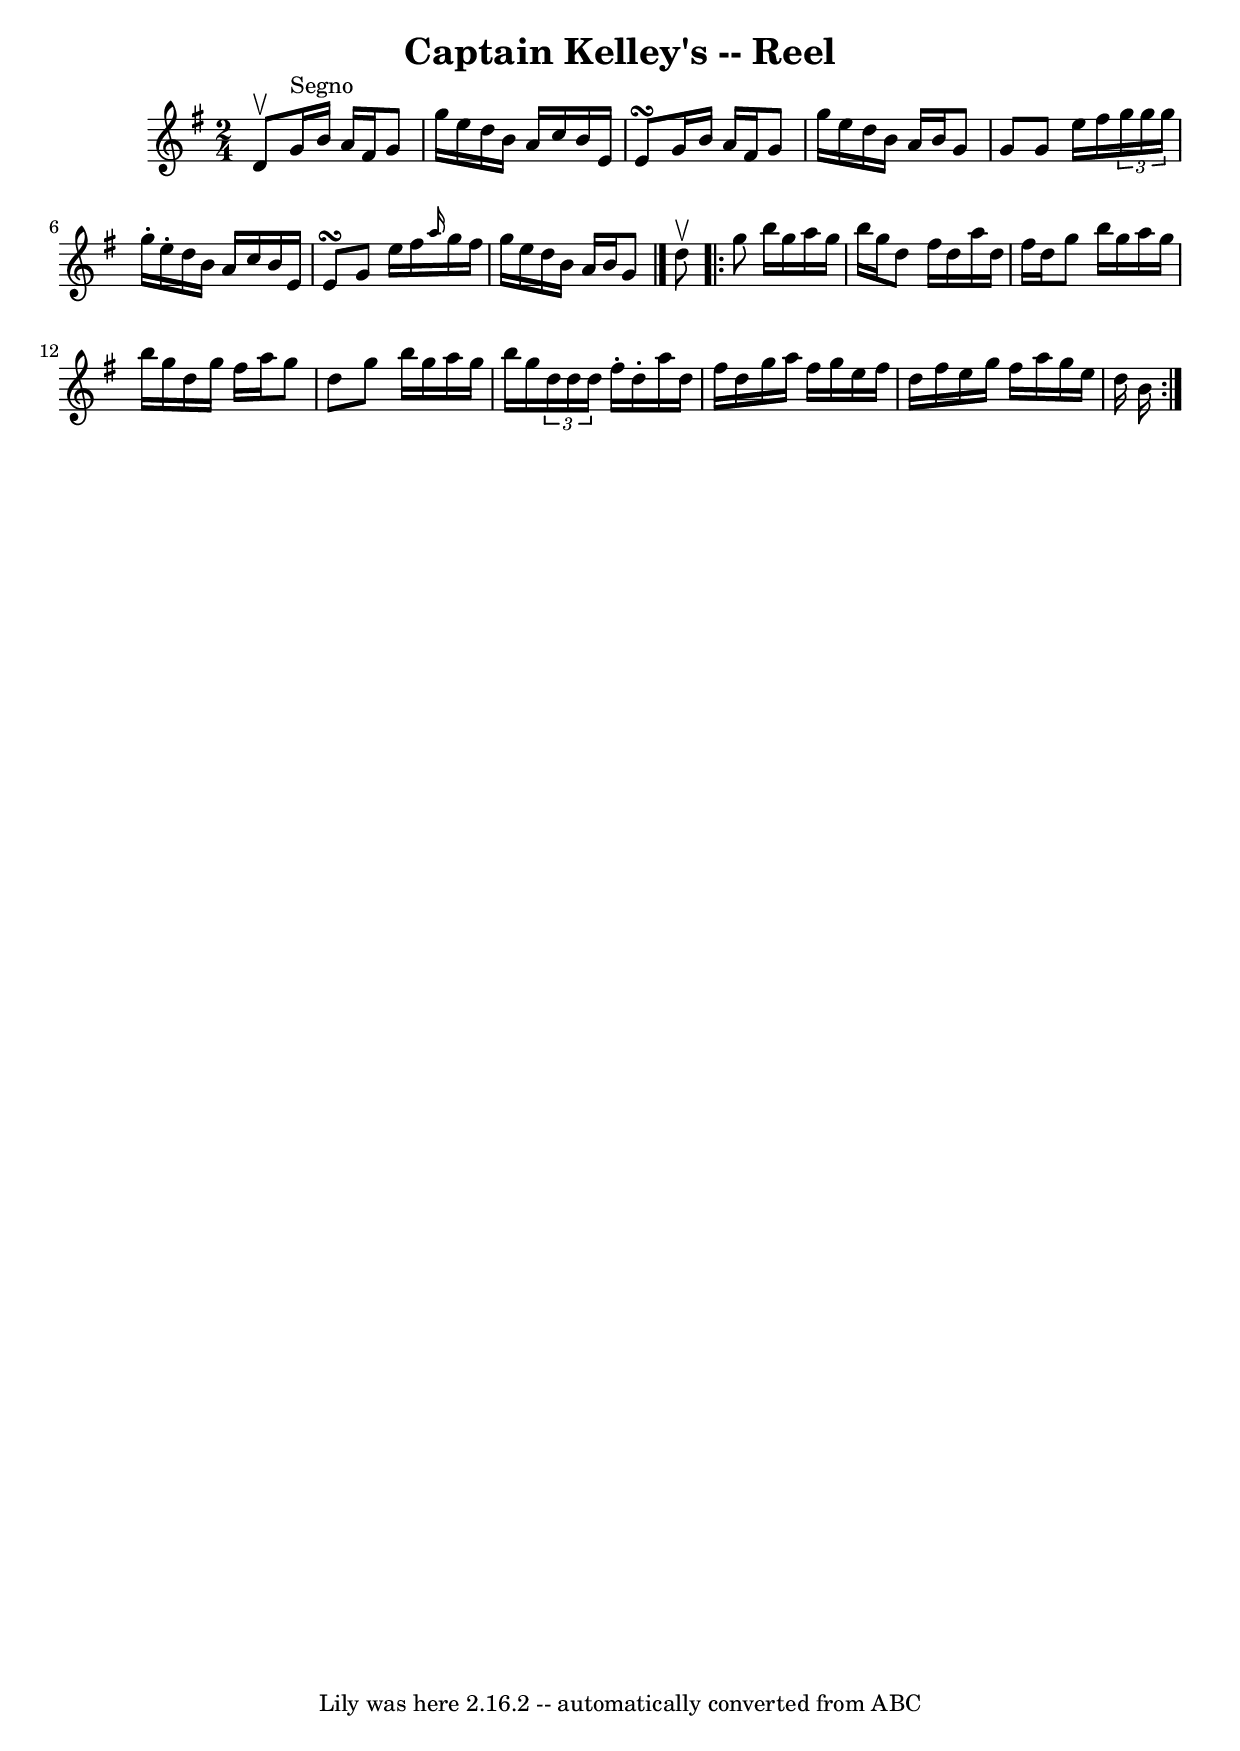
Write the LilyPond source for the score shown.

\version "2.16.2"
\include "Mammoth.ily"
\header {
  %% book = "Ryan's Mammoth Collection"
 crossRefNumber = "1"
 footnotes = "\\\\44"
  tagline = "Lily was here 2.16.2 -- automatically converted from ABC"
  title = "Captain Kelley's -- Reel"

}
voicedefault =  {


  \time 2/4 
  \key g \major d'8^\upbow    |
 g'16^"Segno" b'16 a'16 fs'16 g'8 g''16 e''16     |
 d''16 b'16 a'16 c''16 b'16 e'16 e'8\turn     |
 g'16 b'16 a'16 fs'16 g'8 g''16 e''16     |
 d''16 b'16 a'16 b'16 g'8 g'8     |
 g'8 e''16 fs''16    \times 2/3 { g''16 g''16    
				 g''16   				  } g''16-. e''16-.    |
 d''16 b'16 a'16 c''16 b'16 e'16 e'8\turn     |
 g'8 e''16 fs''16  \grace {    
 a''16     } g''16 fs''16 g''16 e''16     |
 d''16 b'16 a'16 b'16 g'8  \bar "|." d''8^\upbow  |
  
  \repeat volta 2 {
 g''8 b''16 g''16 a''16 g''16 b''16 g''16     |
 d''8 fs''16 d''16 a''16 d''16 fs''16 d''16     |
 g''8 b''16 g''16 a''16 g''16 b''16 g''16     |
 d''16 g''16 fs''16 a''16 g''8 d''8     |
 g''8 b''16 g''16 a''16 g''16 b''16 g''16     |
    \times 2/3 { d''16 d''16    
		 d''16   	       } fs''16-. d''16-. a''16 d''16 fs''16 d''16      |
 g''16 a''16 fs''16 g''16 e''16 fs''16 d''16 fs''16     |
 e''16 g''16 fs''16 a''16 g''16 e''16    
 d''16 b'16      
  }   

}

\score{
  <<

    \context Staff="default"
    {
      \voicedefault 
      
    }

  >>
  \layout {
    
  }
  \midi {
  }

}
